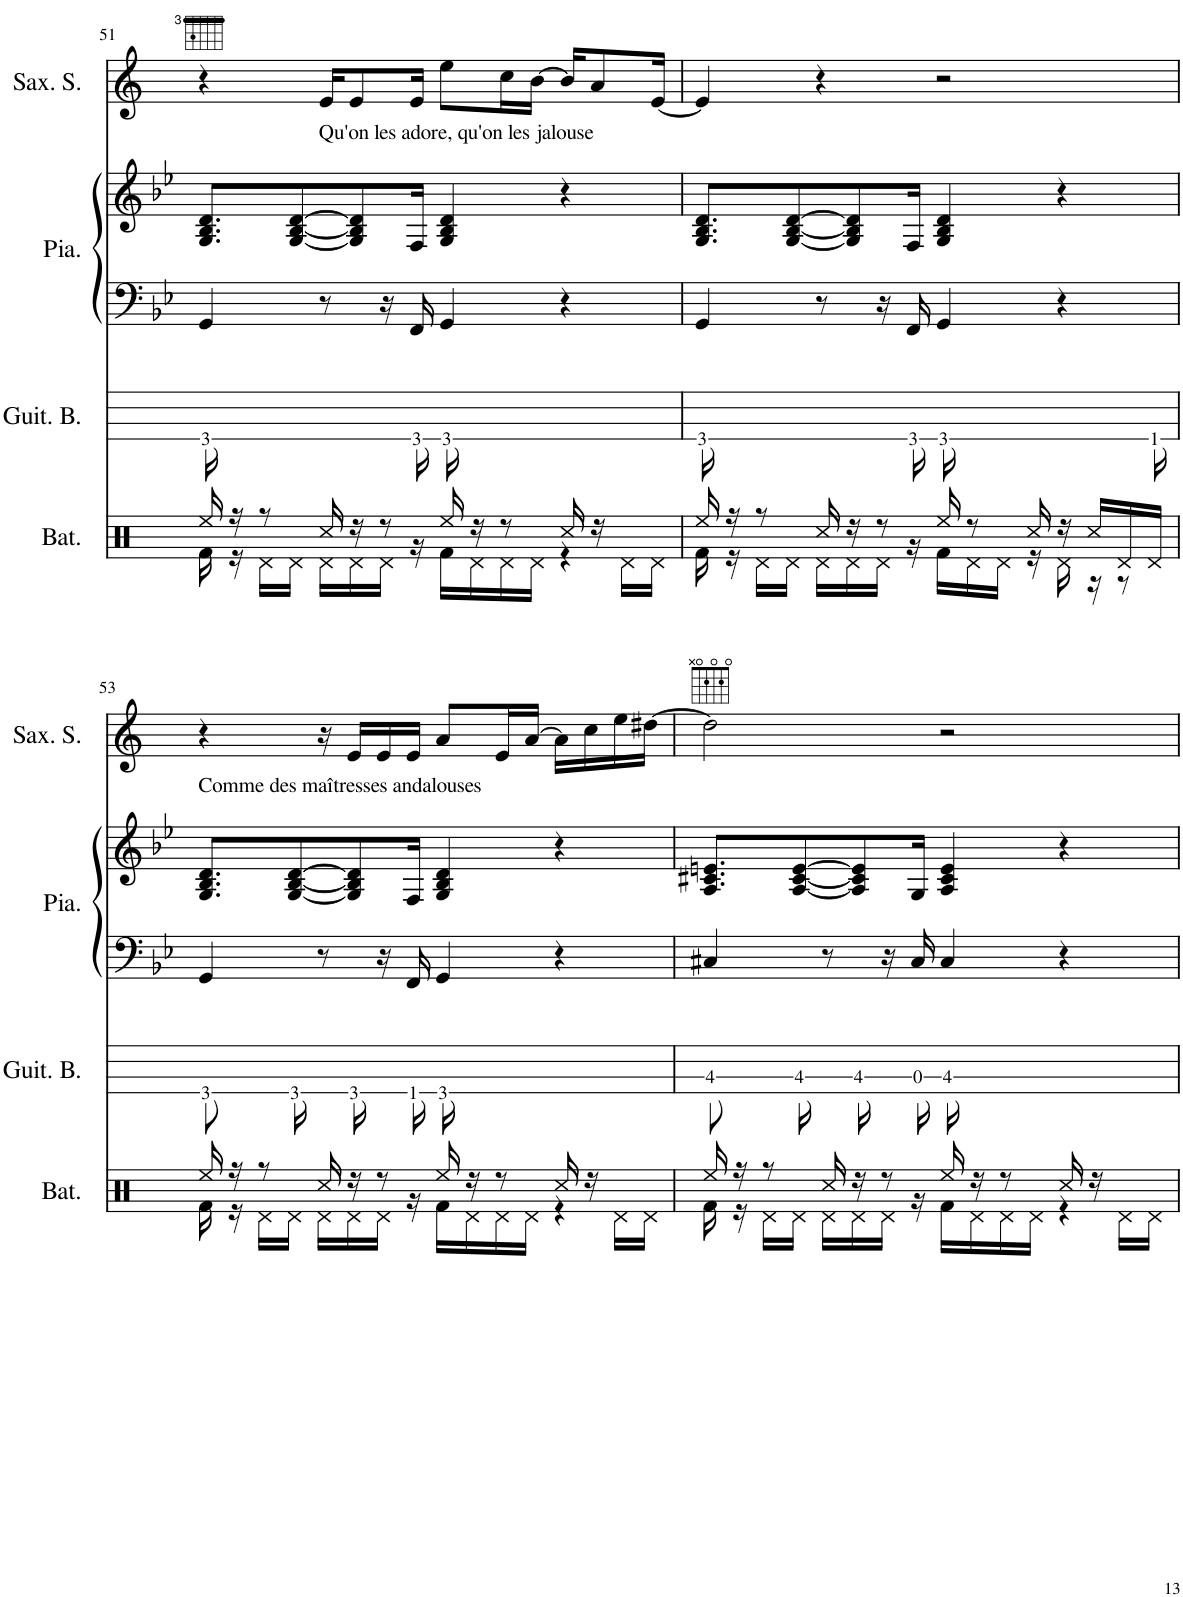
**kern	**kern	**kern	**kern	**kern
*part4	*part3	*part2	*part2	*part1
*staff5	*staff4	*staff3	*staff2	*staff1
*I"Batterie	*I"Guitare basse	*I"Piano	*	*I"Saxophone soprano
*I'Bat.	*I'Guit. B.	*I'Pia.	*	*I'Sax. S.
!!LO:PB:g=z
*clefX	*	*clefF4	*clefG2	*clefG2
*	*Trd7c12	*	*	*Trd1c2
*k[]	*k[b-e-]	*k[b-e-]	*k[b-e-]	*k[]
*M4/4	*M4/4	*M4/4	*M4/4	*M4/4
=51	=51	=51	=51	=51
*^	*	*	*	*
16Ree/	16Rf\	16GG\	4GG/	8.G/ 8.B-/ 8.d/L	4r
16r	16r	4r	.	.	.
8r	16Rd\LL	.	.	.	.
.	16Rd\JJ	.	.	[8G/ [8B-/ [8d/	.
!	!	!	!	!	!LO:TX:b:t=Qu'on les adore, qu'on les jalouse
16Rcc/	16Rd\LL	.	8r	.	16e/KL
16r	16Rd\	8r	.	8G/] 8B-/] 8d/]	8e/
8r	16Rd\JJ	.	16r	.	.
.	16r	16GG\	16FF/	16F/Jk	16e/Jk
16Ree/	16Rf\LL	16GG\	4GG/	4G/ 4B-/ 4d/	8ee\L
16r	16Rd\	4r	.	.	.
8r	16Rd\	.	.	.	16cc\L
.	16Rd\JJ	.	.	.	[16b\JJ
16Rcc/	4r	.	4r	4r	16b/KL]
16r	.	8r	.	.	8a/
16Rd\LL	.	.	.	.	.
16Rd\JJ	.	16r	.	.	[16e/Jk
=52	=52	=52	=52	=52	=52
16Ree/	16Rf\	16GG\	4GG/	8.G/ 8.B-/ 8.d/L	4e/]
16r	16r	4r	.	.	.
8r	16Rd\LL	.	.	.	.
.	16Rd\JJ	.	.	[8G/ [8B-/ [8d/	.
16Rcc/	16Rd\LL	.	8r	.	4r
16r	16Rd\	8r	.	8G/] 8B-/] 8d/]	.
8r	16Rd\JJ	.	16r	.	.
.	16r	16GG\	16FF/	16F/Jk	.
16Ree/	16Rf\LL	16GG\	4GG/	4G/ 4B-/ 4d/	2r
8r	16Rd\	4r	.	.	.
.	16Rd\JJ	.	.	.	.
16Rcc/	16r	.	.	.	.
16r	16Rd\	.	4r	4r	.
16Rcc/LL	16r	8r	.	.	.
16Rd/	8r	.	.	.	.
16Rd/JJ	.	16FF\	.	.	.
!!LO:LB:g=z
=53	=53	=53	=53	=53	=53
!	!	!	!	!	!LO:TX:b:t=Comme des maîtresses andalouses
16Ree/	16Rf\	8GG\	4GG/	8.G/ 8.B-/ 8.d/L	4r
16r	16r	.	.	.	.
8r	16Rd\LL	16r	.	.	.
.	16Rd\JJ	16GG\	.	[8G/ [8B-/ [8d/	.
16Rcc/	16Rd\LL	16r	8r	.	16r
16r	16Rd\	16GG\	.	8G/] 8B-/] 8d/]	16e/LL
8r	16Rd\JJ	16r	16r	.	16e/
.	16r	16FF\	16FF/	16F/Jk	16e/JJ
16Ree/	16Rf\LL	16GG\	4GG/	4G/ 4B-/ 4d/	8a/L
16r	16Rd\	4r	.	.	.
8r	16Rd\	.	.	.	16e/L
.	16Rd\JJ	.	.	.	[16a/JJ
16Rcc/	4r	.	4r	4r	16a\LL]
16r	.	8r	.	.	16cc\
16Rd\LL	.	.	.	.	16ee\
16Rd\JJ	.	16r	.	.	[16dd#X\JJ
=54	=54	=54	=54	=54	=54
16Ree/	16Rf\	8C#\	4C#X/	8.A/ 8.c#X/ 8.en/L	2dd#\]
16r	16r	.	.	.	.
8r	16Rd\LL	16r	.	.	.
.	16Rd\JJ	16C#\	.	[8A/ [8c#/ [8e/	.
16Rcc/	16Rd\LL	16r	8r	.	.
16r	16Rd\	16C#\	.	8A/] 8c#/] 8e/]	.
8r	16Rd\JJ	16r	16r	.	.
.	16r	16AA\	16C#/	16G/Jk	.
16Ree/	16Rf\LL	16C#\	4C#/	4A/ 4c#/ 4e/	2r
16r	16Rd\	4r	.	.	.
8r	16Rd\	.	.	.	.
.	16Rd\JJ	.	.	.	.
16Rcc/	4r	.	4r	4r	.
16r	.	8r	.	.	.
16Rd\LL	.	.	.	.	.
16Rd\JJ	.	16r	.	.	.
*v	*v	*	*	*	*
=	=	=	=	=
*-	*-	*-	*-	*-
